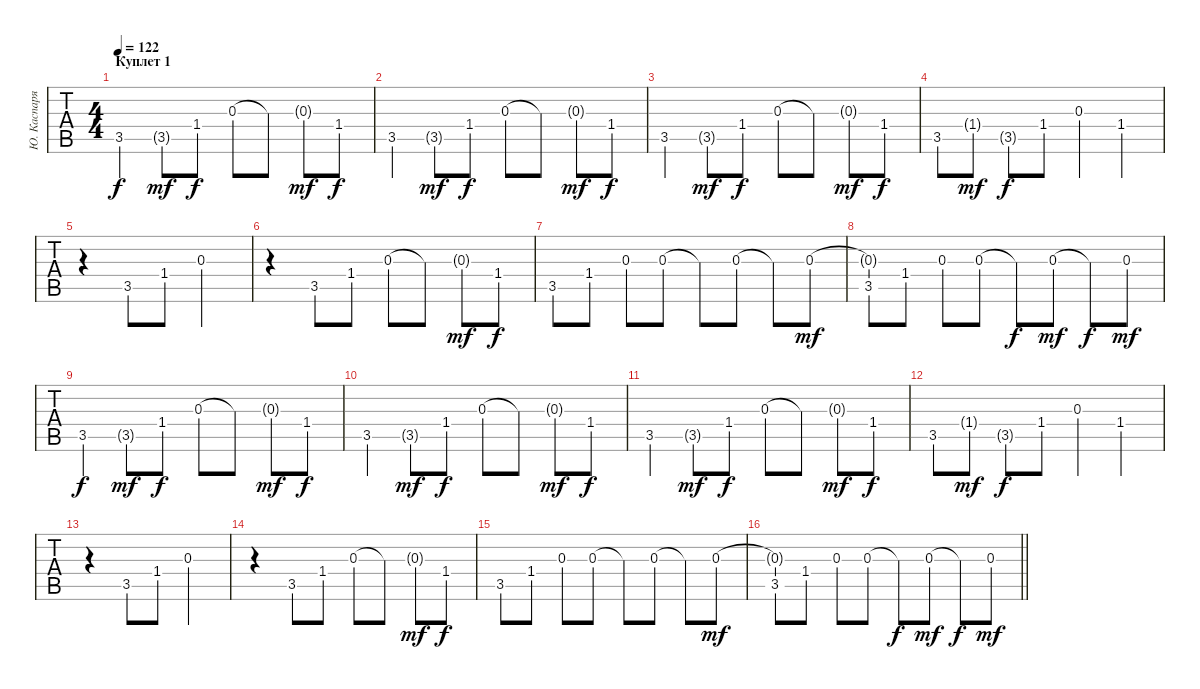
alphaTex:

\track ("Ю. Каспарян (Доп. гитара)" "Ю. Каспаря") {instrument electricguitarclean}
\staff {tabs}
\tuning (E4 B3 G3 D3 A2 E2) {hide}
\ts (4 4)
\section ("" "Куплет 1")
\tempo 122
\clef g2
\ks c
3.5.4{dy f} 3.5{g}.8{dy mf} 1.4.8{dy f} 0.3.8 0.3{t}.8 0.3{g}.8{dy mf} 1.4.8{dy f} |
3.5.4 3.5{g}.8{dy mf} 1.4.8{dy f} 0.3.8 0.3{t}.8 0.3{g}.8{dy mf} 1.4.8{dy f} |
3.5.4 3.5{g}.8{dy mf} 1.4.8{dy f} 0.3.8 0.3{t}.8 0.3{g}.8{dy mf} 1.4.8{dy f} |
3.5.8 1.4{g}.8{dy mf} 3.5{g}.8{dy f} 1.4.8 0.3.4 1.4.4 |
r.4 3.5.8 1.4.8 0.3.2 |
r.4 3.5.8 1.4.8 0.3.8 0.3{t}.8 0.3{g}.8{dy mf} 1.4.8{dy f} |
3.5.8 1.4.8 0.3.8 0.3.8 0.3{t}.8 0.3.8 0.3{t}.8 0.3.8{dy mf} |
(0.3{t} 3.5).8 1.4.8 0.3.8 0.3.8 0.3{t}.8{dy f} 0.3.8{dy mf} 0.3{t}.8{dy f} 0.3.8{dy mf} |
3.5.4{dy f} 3.5{g}.8{dy mf} 1.4.8{dy f} 0.3.8 0.3{t}.8 0.3{g}.8{dy mf} 1.4.8{dy f} |
3.5.4 3.5{g}.8{dy mf} 1.4.8{dy f} 0.3.8 0.3{t}.8 0.3{g}.8{dy mf} 1.4.8{dy f} |
3.5.4 3.5{g}.8{dy mf} 1.4.8{dy f} 0.3.8 0.3{t}.8 0.3{g}.8{dy mf} 1.4.8{dy f} |
3.5.8 1.4{g}.8{dy mf} 3.5{g}.8{dy f} 1.4.8 0.3.4 1.4.4 |
r.4 3.5.8 1.4.8 0.3.2 |
r.4 3.5.8 1.4.8 0.3.8 0.3{t}.8 0.3{g}.8{dy mf} 1.4.8{dy f} |
3.5.8 1.4.8 0.3.8 0.3.8 0.3{t}.8 0.3.8 0.3{t}.8 0.3.8{dy mf} |
\barLineRight lightlight
(0.3{t} 3.5).8 1.4.8 0.3.8 0.3.8 0.3{t}.8{dy f} 0.3.8{dy mf} 0.3{t}.8{dy f} 0.3.8{dy mf}
